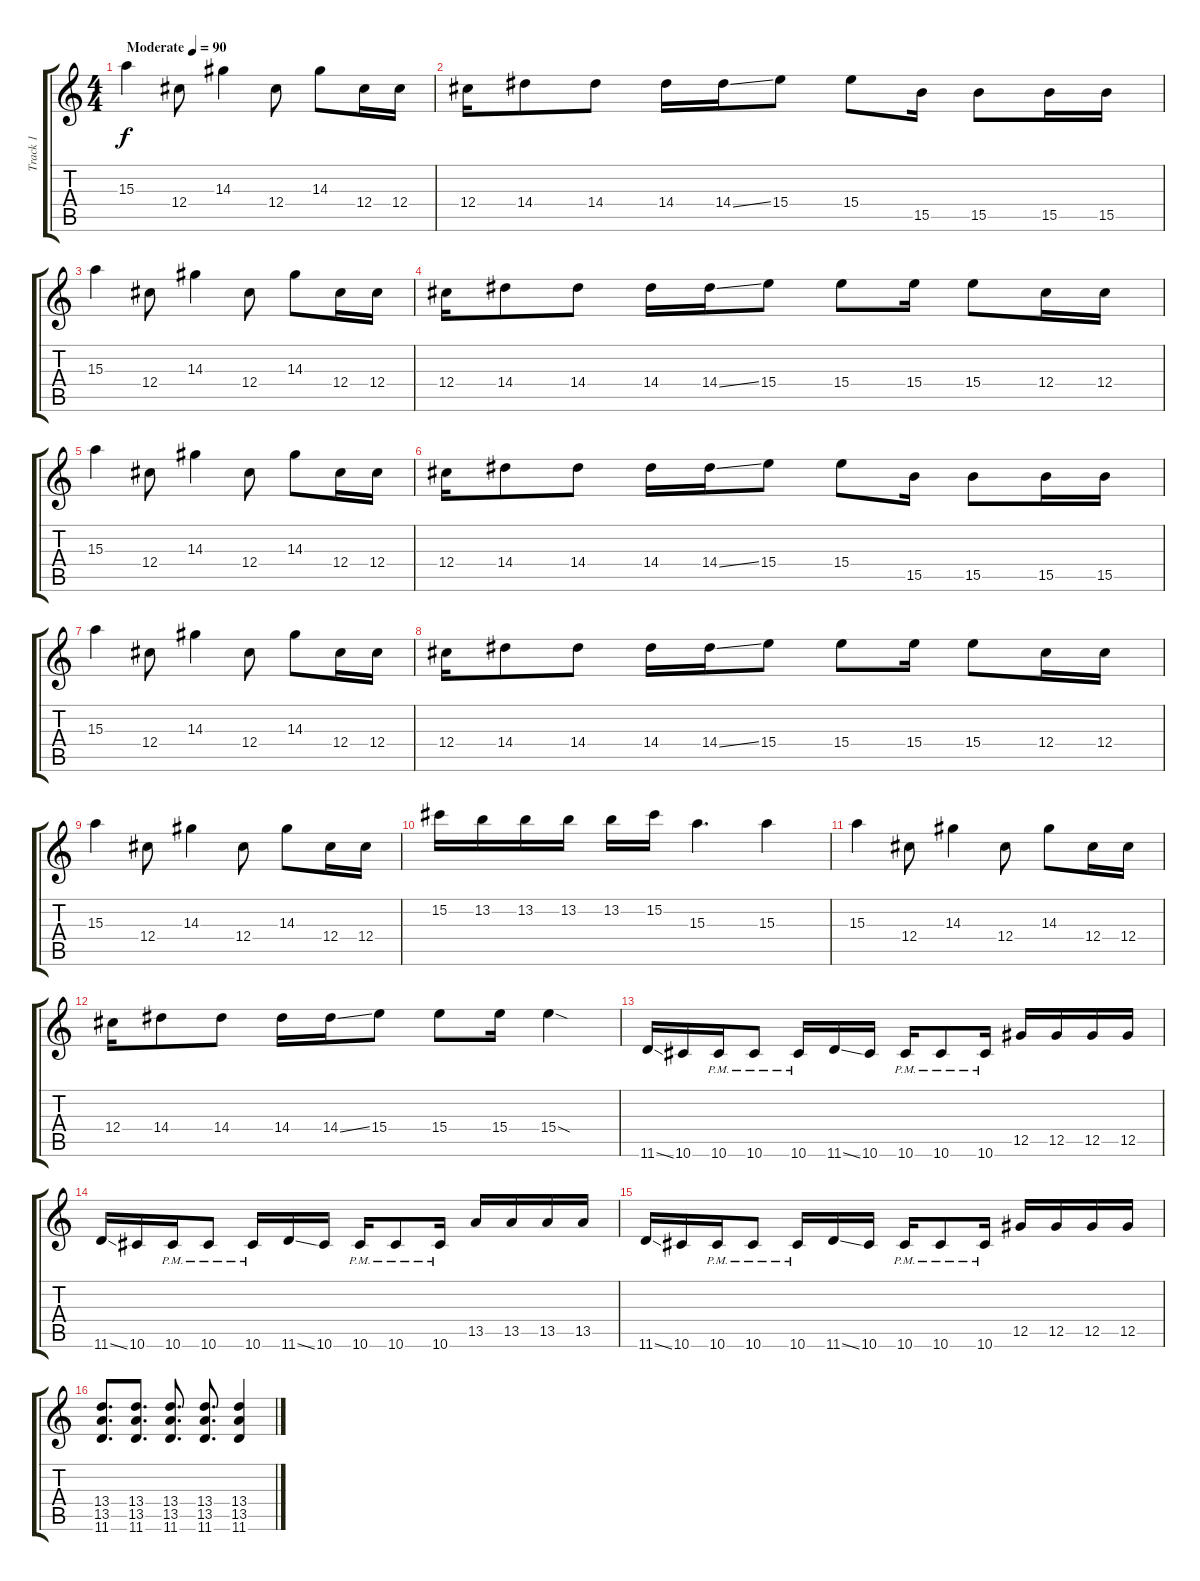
\track ("Track 1" "Track 1") {instrument distortionguitar}
\staff {score tabs}
\tuning (Eb4 Bb3 Gb3 Db3 Ab2 Eb2) {hide}
\ts (4 4)
\tempo (90 "Moderate")
\clef g2
\ks c
15.3.4{dy f instrument distortionguitar} 12.4.8 14.3.4 12.4.8 14.3.8 12.4.16 12.4.16 |
12.4.16 14.4.8 14.4.8 14.4.16 14.4{ss}.16 15.4.8 15.4.8 15.5.16 15.5.8 15.5.16 15.5.16 |
15.3.4 12.4.8 14.3.4 12.4.8 14.3.8 12.4.16 12.4.16 |
12.4.16 14.4.8 14.4.8 14.4.16 14.4{ss}.16 15.4.8 15.4.8 15.4.16 15.4.8 12.4.16 12.4.16 |
15.3.4 12.4.8 14.3.4 12.4.8 14.3.8 12.4.16 12.4.16 |
12.4.16 14.4.8 14.4.8 14.4.16 14.4{ss}.16 15.4.8 15.4.8 15.5.16 15.5.8 15.5.16 15.5.16 |
15.3.4 12.4.8 14.3.4 12.4.8 14.3.8 12.4.16 12.4.16 |
12.4.16 14.4.8 14.4.8 14.4.16 14.4{ss}.16 15.4.8 15.4.8 15.4.16 15.4.8 12.4.16 12.4.16 |
15.3.4 12.4.8 14.3.4 12.4.8 14.3.8 12.4.16 12.4.16 |
15.2.16 13.2.16 13.2.16 13.2.16 13.2.16 15.2.16 15.3.4{d} 15.3.4 |
15.3.4 12.4.8 14.3.4 12.4.8 14.3.8 12.4.16 12.4.16 |
12.4.16 14.4.8 14.4.8 14.4.16 14.4{ss}.16 15.4.8 15.4.8 15.4.16 15.4{sod}.4 |
11.6{ss}.16 10.6.16 10.6{pm}.16 10.6{pm}.8 10.6{pm}.16 11.6{ss}.16 10.6.16 10.6{pm}.16 10.6{pm}.8 10.6{pm}.16 12.5.16 12.5.16 12.5.16 12.5.16 |
11.6{ss}.16 10.6.16 10.6{pm}.16 10.6{pm}.8 10.6{pm}.16 11.6{ss}.16 10.6.16 10.6{pm}.16 10.6{pm}.8 10.6{pm}.16 13.5.16 13.5.16 13.5.16 13.5.16 |
11.6{ss}.16 10.6.16 10.6{pm}.16 10.6{pm}.8 10.6{pm}.16 11.6{ss}.16 10.6.16 10.6{pm}.16 10.6{pm}.8 10.6{pm}.16 12.5.16 12.5.16 12.5.16 12.5.16 |
(13.4 13.5 11.6).8{d} (13.4 13.5 11.6).8{d} (13.4 13.5 11.6).8{d} (13.4 13.5 11.6).8{d} (13.4 13.5 11.6).4
